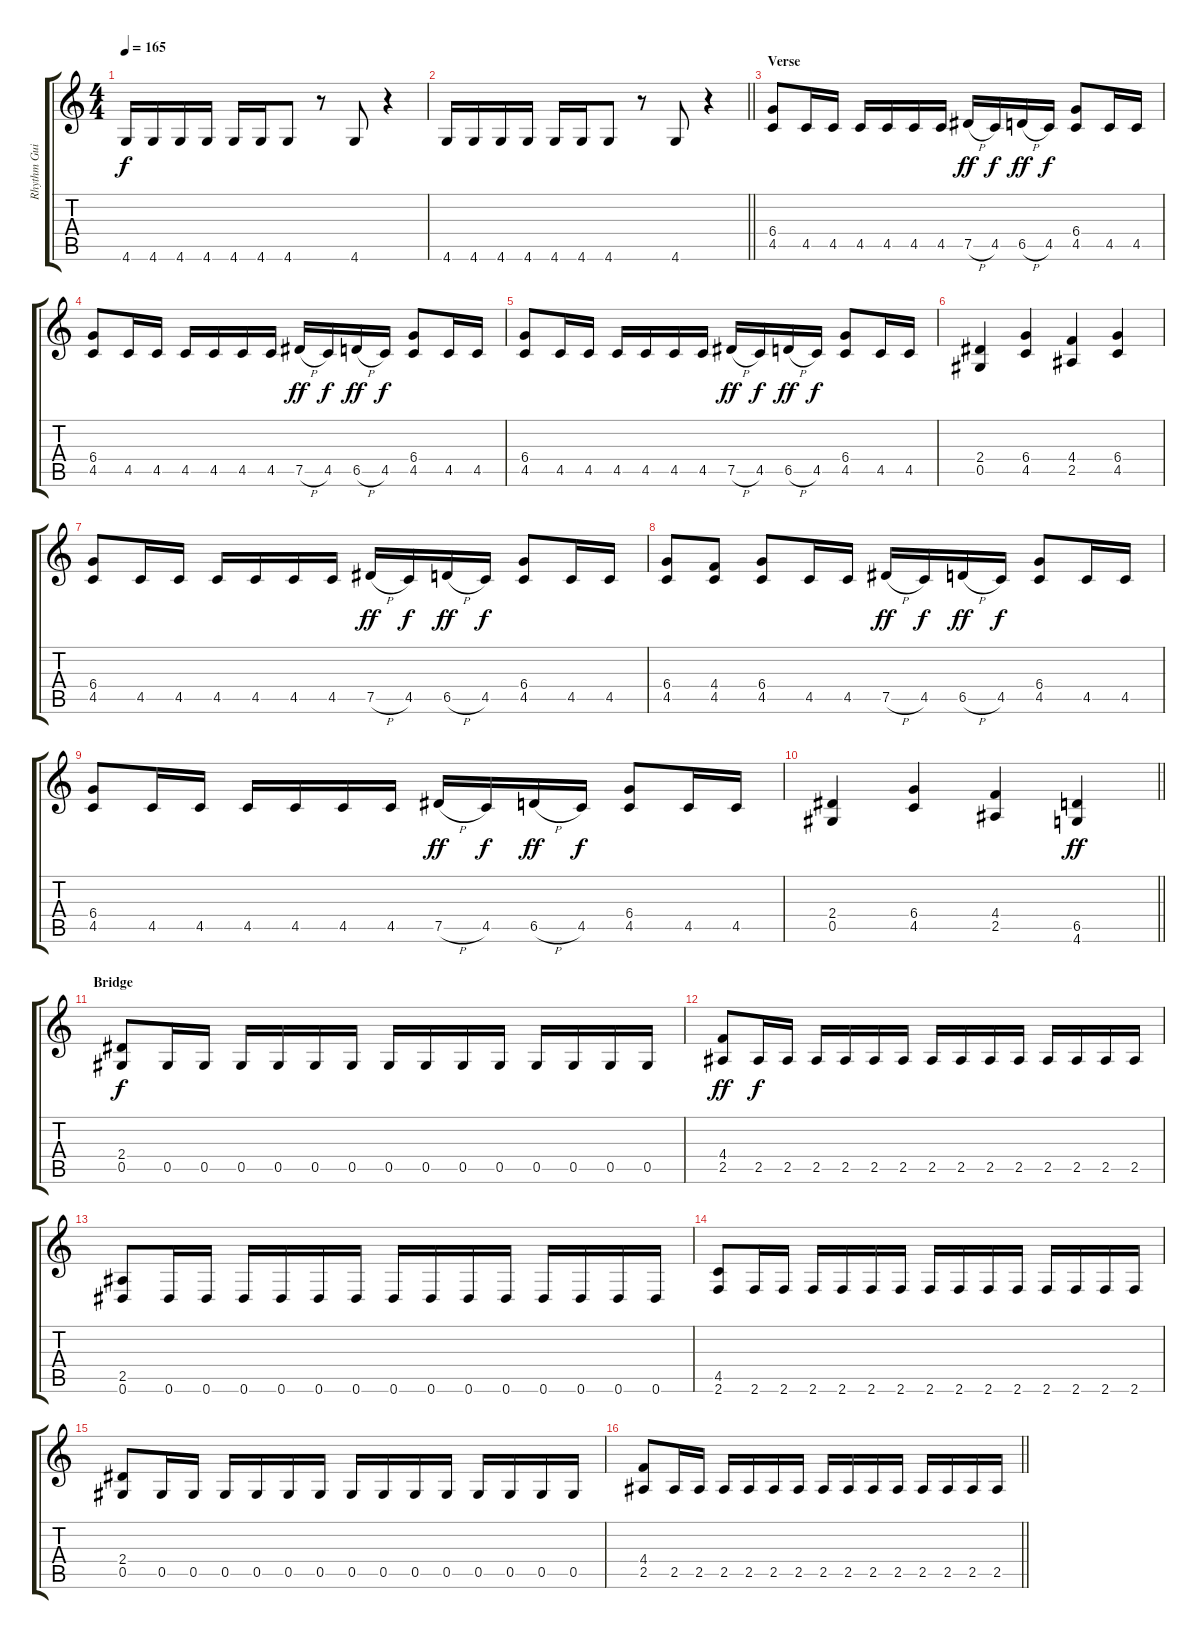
\track ("Rhythm Guitar" "Rhythm Gui") {instrument distortionguitar}
\staff {score tabs}
\tuning (Eb4 Bb3 Gb3 Db3 Ab2 Eb2) {hide}
\ts (4 4)
\tempo 165
\clef g2
\ks c
4.6.16{dy f} 4.6.16 4.6.16 4.6.16 4.6.16 4.6.16 4.6.8 r.8 4.6.8 r.4 |
\barLineRight lightlight
4.6.16 4.6.16 4.6.16 4.6.16 4.6.16 4.6.16 4.6.8 r.8 4.6.8 r.4 |
\section ("" "Verse")
(6.4 4.5).8 4.5.16 4.5.16 4.5.16 4.5.16 4.5.16 4.5.16 7.5{h}.16{dy ff} 4.5.16{dy f} 6.5{h}.16{dy ff} 4.5.16{dy f} (6.4 4.5).8 4.5.16 4.5.16 |
(6.4 4.5).8 4.5.16 4.5.16 4.5.16 4.5.16 4.5.16 4.5.16 7.5{h}.16{dy ff} 4.5.16{dy f} 6.5{h}.16{dy ff} 4.5.16{dy f} (6.4 4.5).8 4.5.16 4.5.16 |
(6.4 4.5).8 4.5.16 4.5.16 4.5.16 4.5.16 4.5.16 4.5.16 7.5{h}.16{dy ff} 4.5.16{dy f} 6.5{h}.16{dy ff} 4.5.16{dy f} (6.4 4.5).8 4.5.16 4.5.16 |
(2.4 0.5).4 (6.4 4.5).4 (4.4 2.5).4 (6.4 4.5).4 |
(6.4 4.5).8 4.5.16 4.5.16 4.5.16 4.5.16 4.5.16 4.5.16 7.5{h}.16{dy ff} 4.5.16{dy f} 6.5{h}.16{dy ff} 4.5.16{dy f} (6.4 4.5).8 4.5.16 4.5.16 |
(6.4 4.5).8 (4.4 4.5).8 (6.4 4.5).8 4.5.16 4.5.16 7.5{h}.16{dy ff} 4.5.16{dy f} 6.5{h}.16{dy ff} 4.5.16{dy f} (6.4 4.5).8 4.5.16 4.5.16 |
(6.4 4.5).8 4.5.16 4.5.16 4.5.16 4.5.16 4.5.16 4.5.16 7.5{h}.16{dy ff} 4.5.16{dy f} 6.5{h}.16{dy ff} 4.5.16{dy f} (6.4 4.5).8 4.5.16 4.5.16 |
\barLineRight lightlight
(2.4 0.5).4 (6.4 4.5).4 (4.4 2.5).4 (6.5 4.6).4{dy ff} |
\section ("" "Bridge")
(2.4 0.5).8{dy f} 0.5.16 0.5.16 0.5.16 0.5.16 0.5.16 0.5.16 0.5.16 0.5.16 0.5.16 0.5.16 0.5.16 0.5.16 0.5.16 0.5.16 |
(4.4 2.5).8{dy ff} 2.5.16{dy f} 2.5.16 2.5.16 2.5.16 2.5.16 2.5.16 2.5.16 2.5.16 2.5.16 2.5.16 2.5.16 2.5.16 2.5.16 2.5.16 |
(2.5 0.6).8 0.6.16 0.6.16 0.6.16 0.6.16 0.6.16 0.6.16 0.6.16 0.6.16 0.6.16 0.6.16 0.6.16 0.6.16 0.6.16 0.6.16 |
(4.5 2.6).8 2.6.16 2.6.16 2.6.16 2.6.16 2.6.16 2.6.16 2.6.16 2.6.16 2.6.16 2.6.16 2.6.16 2.6.16 2.6.16 2.6.16 |
(2.4 0.5).8 0.5.16 0.5.16 0.5.16 0.5.16 0.5.16 0.5.16 0.5.16 0.5.16 0.5.16 0.5.16 0.5.16 0.5.16 0.5.16 0.5.16 |
\barLineRight lightlight
(4.4 2.5).8 2.5.16 2.5.16 2.5.16 2.5.16 2.5.16 2.5.16 2.5.16 2.5.16 2.5.16 2.5.16 2.5.16 2.5.16 2.5.16 2.5.16
